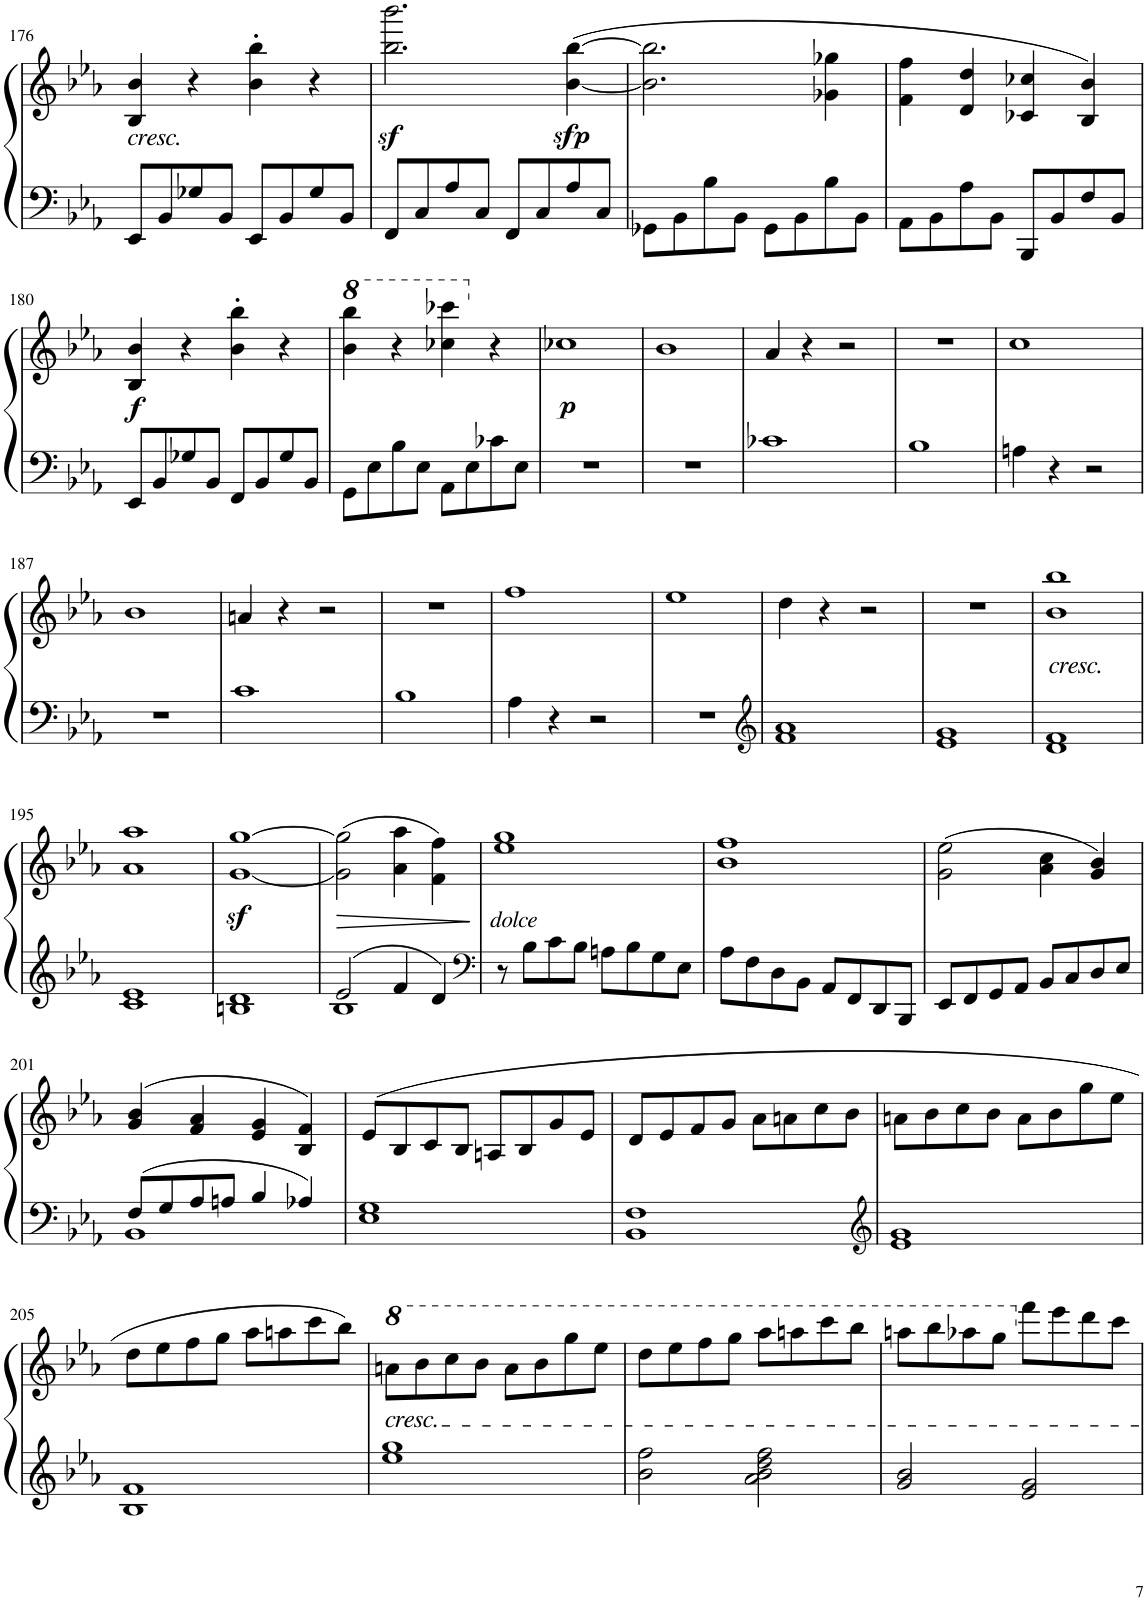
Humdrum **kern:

**kern	**kern	**dynam
*part1	*part1	*part1
*staff2	*staff1	*staff1/2
*I"Piano	*	*
*I'Pno.	*	*
!!LO:PB:g=z
*clefF4	*clefG2	*
*k[b-e-a-]	*k[b-e-a-]	*
*M4/4	*M4/4	*
*met(c)	*met(c)	*
=176	=176	=176
!	!LO:TX:b:i:t=cresc.	!
8EE-/L	4B-/ 4b-/	.
8BB-/	.	.
8G-X/	4r	.
8BB-/J	.	.
8EE-/L	4b-\' 4bb-\'	.
8BB-/	.	.
8G-/	4r	.
8BB-/J	.	.
=177	=177	=177
8FF/L	2.bb-\z< 2.bbb-\z<	.
8C/	.	.
8A-/	.	.
8C/J	.	.
8FF/L	.	.
8C/	.	.
!	!	!LO:DY:b
8A-/	([4b-\ [4bb-\	sfp
8C/J	.	.
=178	=178	=178
8GG-X\L	2.b-\] 2.bb-\]	.
8BB-\	.	.
8B-\	.	.
8BB-\J	.	.
8GG-\L	.	.
8BB-\	.	.
8B-\	4g-X\ 4gg-X\	.
8BB-\J	.	.
=179	=179	=179
8AA-\L	4f\ 4ff\	.
8BB-\	.	.
8A-\	4d/ 4dd/	.
8BB-\J	.	.
8BBB-/L	4c-X/ 4cc-X/	.
8BB-/	.	.
8F/	4B-/ 4b-/)	.
8BB-/J	.	.
!!LO:LB:g=z
=180	=180	=180
!	!	!LO:DY:b
8EE-/L	4B-/ 4b-/	f
8BB-/	.	.
8G-X/	4r	.
8BB-/J	.	.
8FF/L	4b-\' 4bb-\'	.
8BB-/	.	.
8G-/	4r	.
8BB-/J	.	.
=181	=181	=181
*	*8va	*
8GG\L	4bb-\ 4bbb-\	.
8E-\	.	.
8B-\	4r	.
8E-\J	.	.
8AA-\L	4ccc-X\ 4cccc-X\	.
8E-\	.	.
*	*X8va	*
8c-X\	4r	.
8E-\J	.	.
=182	=182	=182
!	!	!LO:DY:b
1r	1cc-X	p
=183	=183	=183
1r	1b-	.
=184	=184	=184
1c-X	4a-/	.
.	4r	.
.	2r	.
=185	=185	=185
1B-	1r	.
=186	=186	=186
4An\	1cc	.
4r	.	.
2r	.	.
!!LO:LB:g=z
=187	=187	=187
1r	1b-	.
=188	=188	=188
1c	4an/	.
.	4r	.
.	2r	.
=189	=189	=189
1B-	1r	.
=190	=190	=190
4A-\	1ff	.
4r	.	.
2r	.	.
=191	=191	=191
1r	1ee-	.
=192	=192	=192
*clefG2	*	*
1f 1a-	4dd\	.
.	4r	.
.	2r	.
=193	=193	=193
1e- 1g	1r	.
=194	=194	=194
!	!LO:TX:b:i:t=cresc.	!
1d 1f	1b- 1bb-	.
!!LO:LB:g=z
=195	=195	=195
1c 1e-	1a- 1aa-	.
=196	=196	=196
1Bn 1d	[1gz< [1ggz<	.
=197	=197	=197
*^	*	*
2e-/	1B-	(2g\] 2gg\]	.
4f/	.	4a-\ 4aa-\	.
4d/	.	4f\ 4ff\)	.
*v	*v	*	*
=198	=198	=198
*clefF4	*	*
!	!LO:TX:b:i:t=dolce	!
8r	1ee- 1gg	.
8B-\L	.	.
8c\	.	.
8B-\J	.	.
8An\L	.	.
8B-\	.	.
8G\	.	.
8E-\J	.	.
=199	=199	=199
8A-\L	1b- 1ff	.
8F\	.	.
8D\	.	.
8BB-\J	.	.
8AA-/L	.	.
8FF/	.	.
8DD/	.	.
8BBB-/J	.	.
=200	=200	=200
8EE-/L	(2g\ 2ee-\	.
8FF/	.	.
8GG/	.	.
8AA-/J	.	.
8BB-/L	4a-\ 4cc\	.
8C/	.	.
8D/	4g/ 4b-/)	.
8E-/J	.	.
!!LO:LB:g=z
=201	=201	=201
*^	*	*
8F/L	1BB-	(>4g/ 4b-/	.
8G/	.	.	.
8A-/	.	4f/ 4a-/	.
8An/J	.	.	.
4B-/	.	4e-/ 4g/	.
4A-X/	.	4B-/ 4f/)	.
*v	*v	*	*
=202	=202	=202
1E- 1G	(8e-/L	.
.	8B-/	.
.	8c/	.
.	8B-/J	.
.	8An/L	.
.	8B-/	.
.	8g/	.
.	8e-/J	.
=203	=203	=203
1BB- 1F	8d/L	.
.	8e-/	.
.	8f/	.
.	8g/J	.
.	8a-\L	.
.	8an\	.
.	8cc\	.
.	8b-\J	.
=204	=204	=204
*clefG2	*	*
1e- 1g	8an\L	.
.	8b-\	.
.	8cc\	.
.	8b-\J	.
.	8a\L	.
.	8b-\	.
.	8gg\	.
.	8ee-\J	.
!!LO:LB:g=z
=205	=205	=205
1B- 1f	8dd\L	.
.	8ee-\	.
.	8ff\	.
.	8gg\J	.
.	8aa-\L	.
.	8aan\	.
.	8ccc\	.
.	8bb-\J)	.
=206	=206	=206
*	*8va	*
!	!LO:TX:b:i:t=cresc.	!
1ee- 1gg	8aan\L	.
.	8bb-\	.
.	8ccc\	.
.	8bb-\J	.
.	8aa\L	.
.	8bb-\	.
.	8ggg\	.
.	8eee-\J	.
=207	=207	=207
2b-\ 2ff\	8ddd\L	.
.	8eee-\	.
.	8fff\	.
.	8ggg\J	.
2a-\ 2b-\ 2dd\ 2ff\	8aaa-\L	.
.	8aaan\	.
.	8cccc\	.
.	8bbb-\J	.
=208	=208	=208
2g/ 2b-/	8aaan\L	.
.	8bbb-\	.
.	8aaa-X\	.
.	8ggg\J	.
*	*X8va	*
2e-/ 2g/	8fff\L	.
.	8eee-\	.
.	8ddd\	.
.	8ccc\J	.
=	=	=
*-	*-	*-
